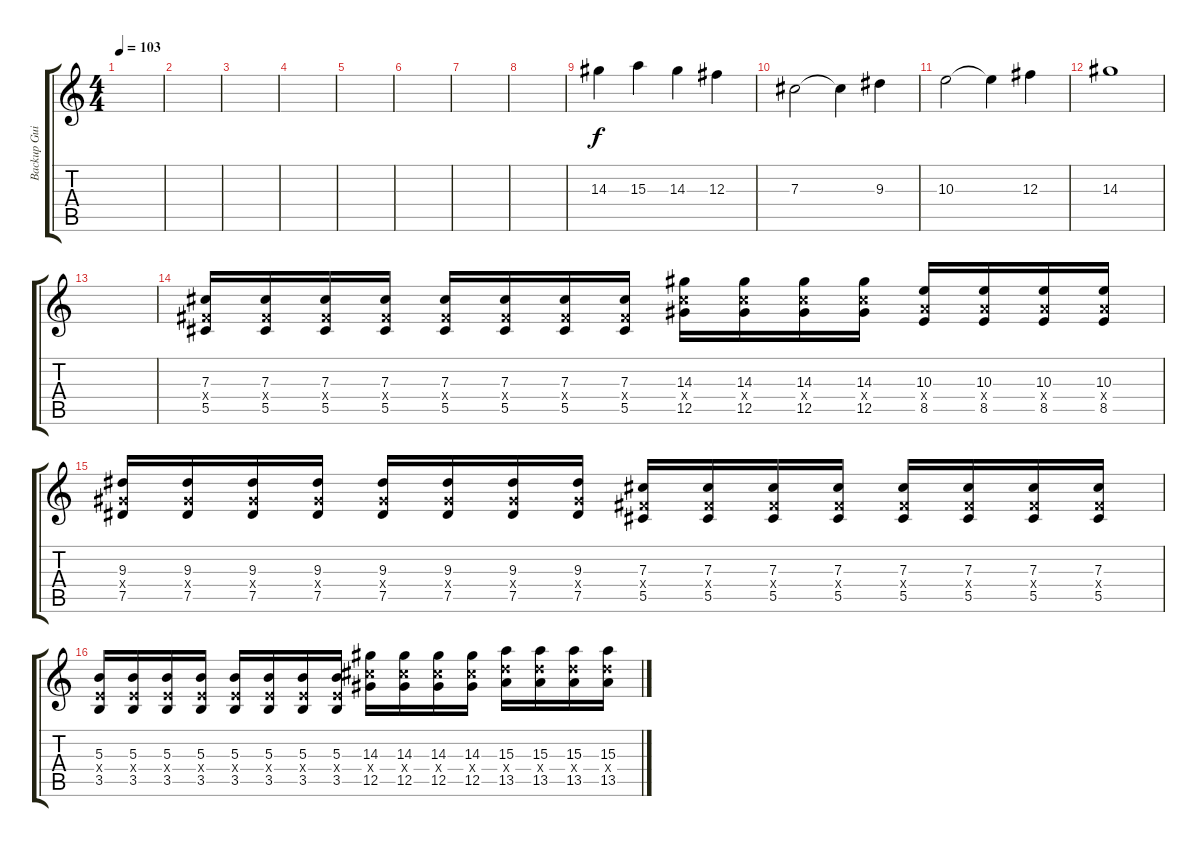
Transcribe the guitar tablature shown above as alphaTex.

\track ("Backup Guitar" "Backup Gui") {instrument distortionguitar}
\staff {score tabs}
\tuning (Eb4 Bb3 Gb3 Db3 Ab2 Db2) {hide}
\ts (4 4)
\tempo 103
\clef g2
\ks c
|
|
|
|
|
|
|
|
14.3.4 15.3.4 14.3.4 12.3.4 |
7.3.2 7.3{t}.4 9.3.4 |
10.3.2 10.3{t}.4 12.3.4 |
14.3.1 |
|
(7.3 5.4{x} 5.5).16 (7.3 5.4{x} 5.5).16 (7.3 5.4{x} 5.5).16 (7.3 5.4{x} 5.5).16 (7.3 5.4{x} 5.5).16 (7.3 5.4{x} 5.5).16 (7.3 5.4{x} 5.5).16 (7.3 5.4{x} 5.5).16 (14.3 12.4{x} 12.5).16 (14.3 12.4{x} 12.5).16 (14.3 12.4{x} 12.5).16 (14.3 12.4{x} 12.5).16 (10.3 8.4{x} 8.5).16 (10.3 8.4{x} 8.5).16 (10.3 8.4{x} 8.5).16 (10.3 8.4{x} 8.5).16 |
(9.3 7.4{x} 7.5).16 (9.3 7.4{x} 7.5).16 (9.3 7.4{x} 7.5).16 (9.3 7.4{x} 7.5).16 (9.3 7.4{x} 7.5).16 (9.3 7.4{x} 7.5).16 (9.3 7.4{x} 7.5).16 (9.3 7.4{x} 7.5).16 (7.3 5.4{x} 5.5).16 (7.3 5.4{x} 5.5).16 (7.3 5.4{x} 5.5).16 (7.3 5.4{x} 5.5).16 (7.3 5.4{x} 5.5).16 (7.3 5.4{x} 5.5).16 (7.3 5.4{x} 5.5).16 (7.3 5.4{x} 5.5).16 |
(5.3 3.4{x} 3.5).16 (5.3 3.4{x} 3.5).16 (5.3 3.4{x} 3.5).16 (5.3 3.4{x} 3.5).16 (5.3 3.4{x} 3.5).16 (5.3 3.4{x} 3.5).16 (5.3 3.4{x} 3.5).16 (5.3 3.4{x} 3.5).16 (14.3 12.4{x} 12.5).16 (14.3 12.4{x} 12.5).16 (14.3 12.4{x} 12.5).16 (14.3 12.4{x} 12.5).16 (15.3 13.4{x} 13.5).16 (15.3 13.4{x} 13.5).16 (15.3 13.4{x} 13.5).16 (15.3 13.4{x} 13.5).16
